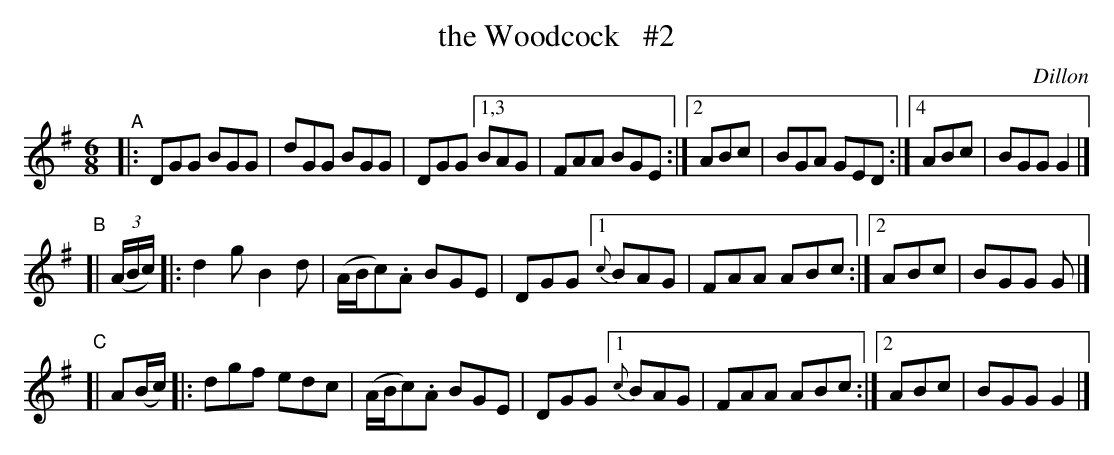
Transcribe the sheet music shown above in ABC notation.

X:1
T: the Woodcock   #2
O: Dillon
M: 6/8
L: 1/8
K: G
"^A"\
|: DGG BGG | dGG BGG | DGG [1,3 BAG | FAA BGE :|[2 ABc | BGA GED :|[4 ABc | BGG G2 |]
"^B"\
[| ((3A/B/c/) |: d2g B2d | (A/B/c).A BGE | DGG [1 {c}BAG | FAA ABc :|[2 ABc | BGG G |]
"^C"\
[|    A(B/c/) |: dgf edc | (A/B/c).A BGE | DGG [1 {c}BAG | FAA ABc :|[2 ABc | BGG G2 |]
